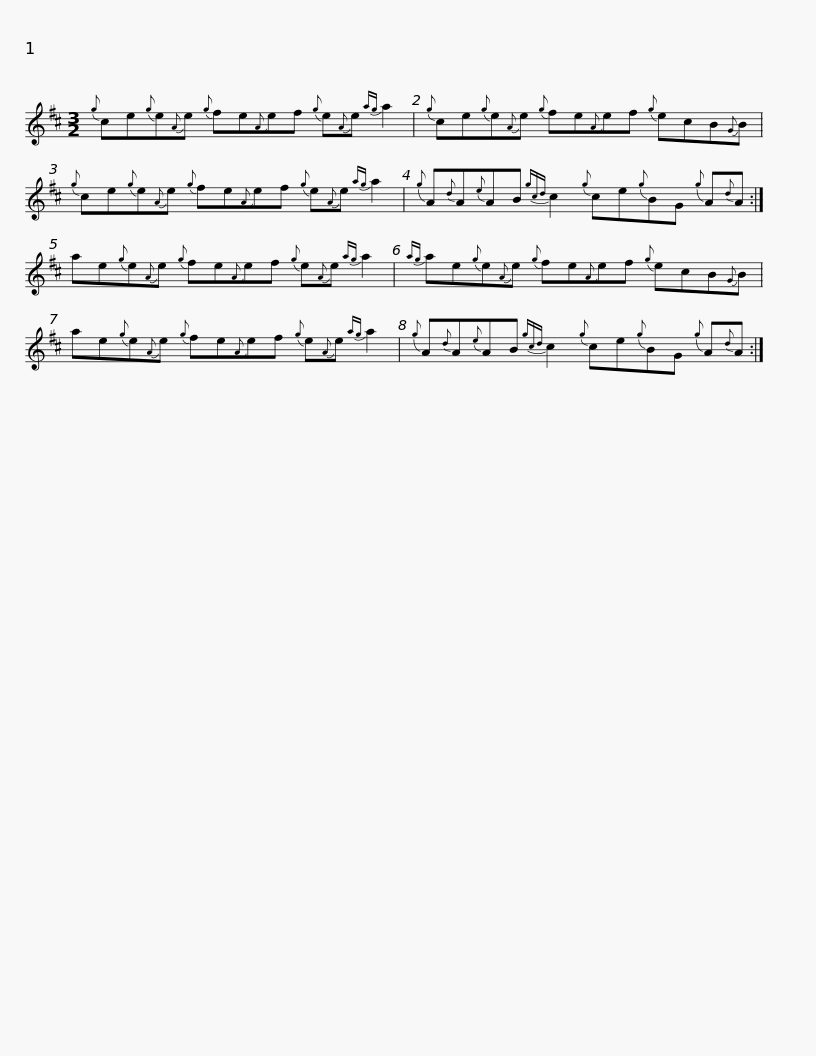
X:1
L:1/8
M:3/2
I:linebreak $
K:D
V:1 treble
V:1
{g} ce{g}e{A}e{g} fe{A}ef{g} e{A}e{ag} a2 |{g} ce{g}e{A}e{g} fe{A}ef{g} ecB{G}B |${g} ce{g}e{A}e{g} fe{A}ef{g} e{A}e{ag} a2 |{g} A{d}A{e}AB{gcd} c2{g} ce{g}BG{g} A{d}A :|$ ae{g}e{A}e{g} fe{A}ef{g} e{A}e{ag} a2 | %5
{ag} ae{g}e{A}e{g} fe{A}ef{g} ecB{G}B |$ ae{g}e{A}e{g} fe{A}ef{g} e{A}e{ag} a2 |{g} A{d}A{e}AB{gcd} c2{g} ce{g}BG{g} A{d}A :| %8
